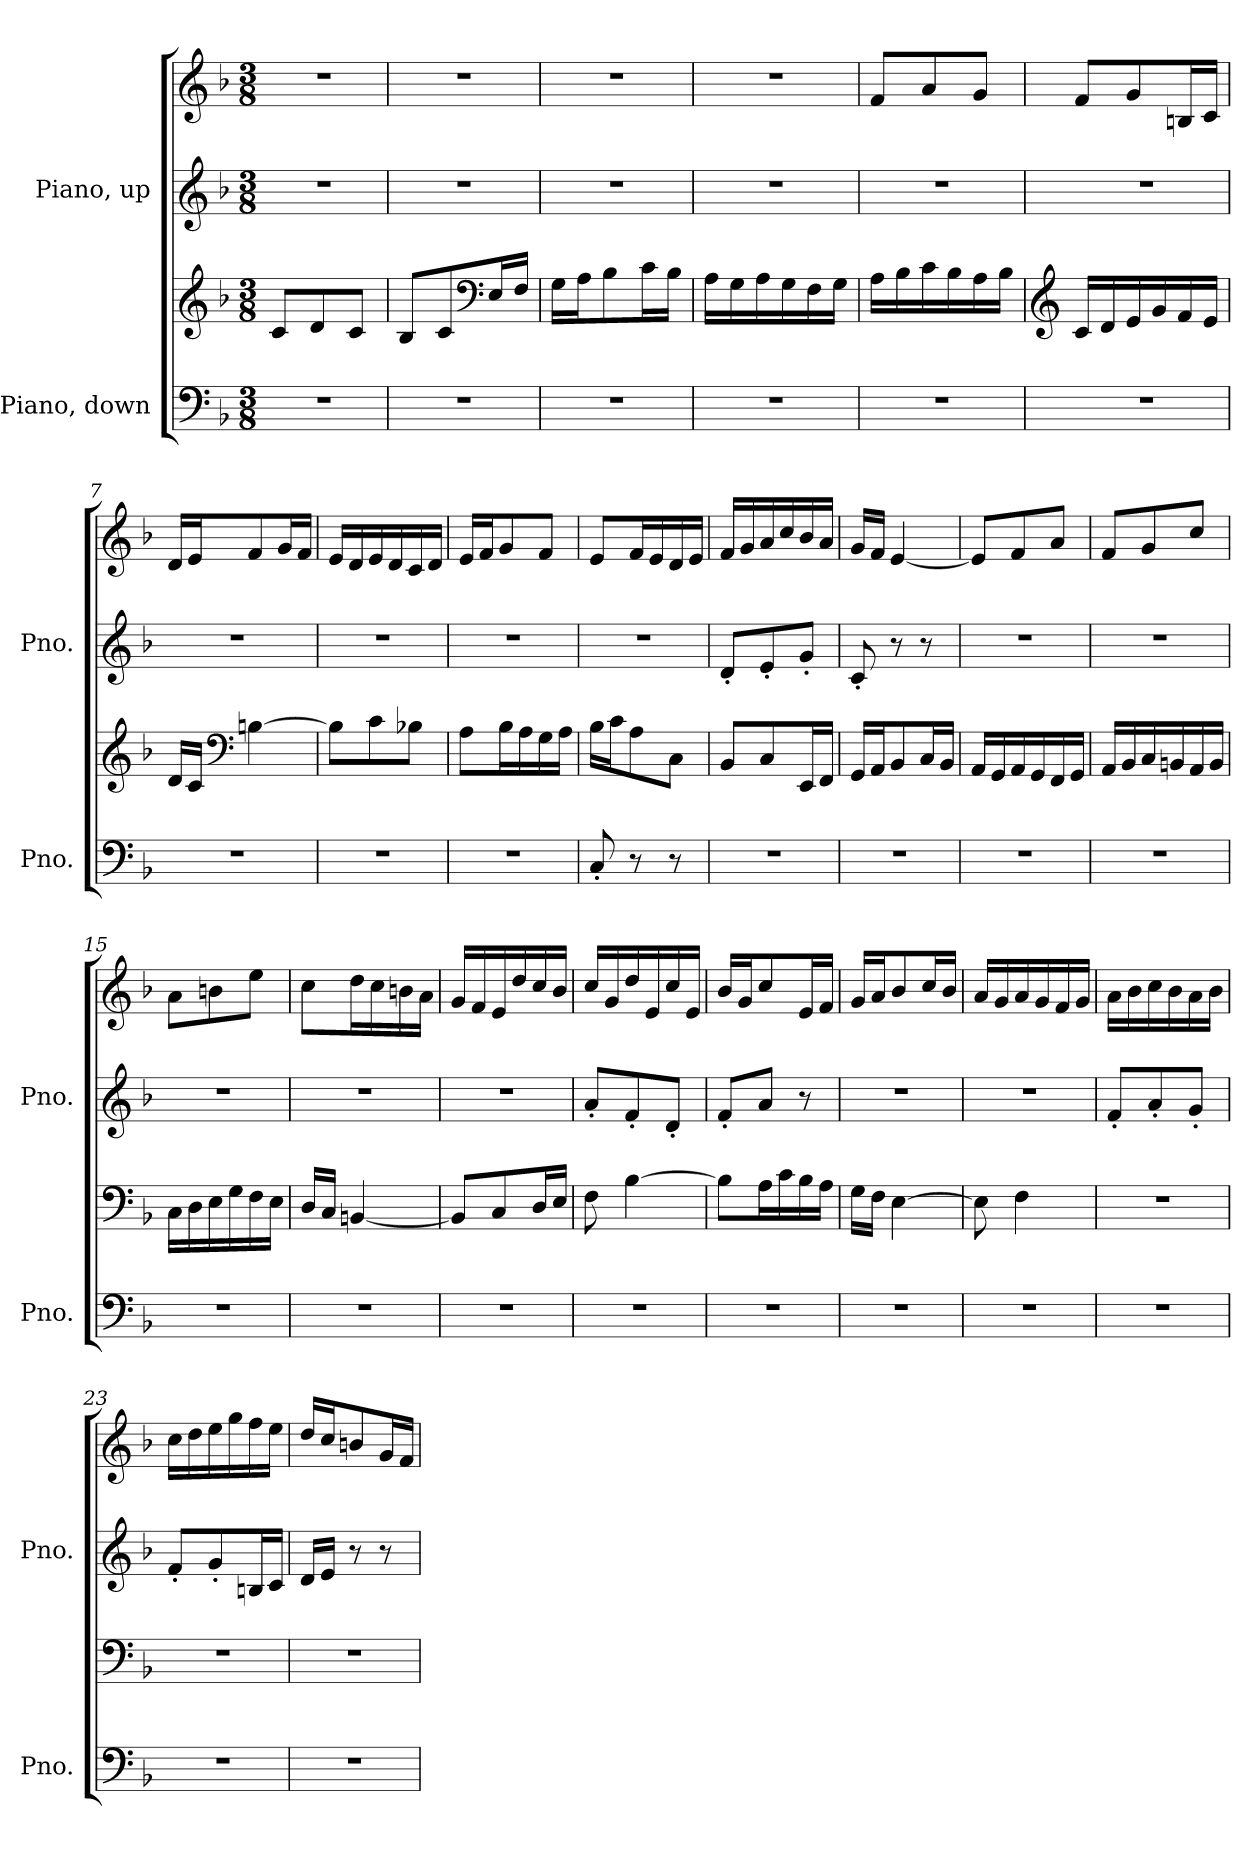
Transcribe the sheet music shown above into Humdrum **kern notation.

**kern	**kern	**kern	**kern
*part2	*part2	*part1	*part1
*staff4	*staff3	*staff2	*staff1
*I"Piano, down	*	*I"Piano, up	*
*I'Pno.	*	*I'Pno.	*
*clefF4	*clefG2	*clefG2	*clefG2
*k[b-]	*k[b-]	*k[b-]	*k[b-]
*M3/8	*M3/8	*M3/8	*M3/8
*MM92	*MM92	*MM92	*MM92
=1	=1	=1	=1
4.r	8c/L	4.r	4.r
.	8d/	.	.
.	8c/J	.	.
=2	=2	=2	=2
4.r	8B-/L	4.r	4.r
.	8c/	.	.
*	*clefF4	*	*
.	16E/L	.	.
.	16F/JJ	.	.
=3	=3	=3	=3
4.r	16G\LL	4.r	4.r
.	16A\J	.	.
.	8B-\	.	.
.	16c\L	.	.
.	16B-\JJ	.	.
=4	=4	=4	=4
4.r	16A\LL	4.r	4.r
.	16G\	.	.
.	16A\	.	.
.	16G\	.	.
.	16F\	.	.
.	16G\JJ	.	.
!!LO:LB:g=z
=5	=5	=5	=5
4.r	16A\LL	4.r	8f/L
.	16B-\	.	.
.	16c\	.	8a/
.	16B-\	.	.
.	16A\	.	8g/J
.	16B-\JJ	.	.
=6	=6	=6	=6
*	*clefG2	*	*
4.r	16c/LL	4.r	8f/L
.	16d/	.	.
.	16e/	.	8g/
.	16g/	.	.
.	16f/	.	16Bn/L
.	16e/JJ	.	16c/JJ
=7	=7	=7	=7
4.r	16d/LL	4.r	16d/LL
.	16c/JJ	.	16e/J
*	*clefF4	*	*
.	[4Bn\	.	8f/
.	.	.	16g/L
.	.	.	16f/JJ
=8	=8	=8	=8
4.r	8B\L]	4.r	16e/LL
.	.	.	16d/
.	8c\	.	16e/
.	.	.	16d/
.	8B-X\J	.	16c/
.	.	.	16d/JJ
=9	=9	=9	=9
4.r	8A\L	4.r	16e/LL
.	.	.	16f/J
.	16B-\L	.	8g/
.	16A\	.	.
.	16G\	.	8f/J
.	16A\JJ	.	.
!!LO:LB:g=z
=10	=10	=10	=10
8C'/	16B-\LL	4.r	8e/L
.	16c\J	.	.
8r	8A\	.	16f/L
.	.	.	16e/
8r	8C\J	.	16d/
.	.	.	16e/JJ
=11	=11	=11	=11
4.r	8BB-/L	8d'/L	16f/LL
.	.	.	16g/
.	8C/	8e'/	16a/
.	.	.	16cc/
.	16EE/L	8g'/J	16b-/
.	16FF/JJ	.	16a/JJ
=12	=12	=12	=12
4.r	16GG/LL	8c'/	16g/LL
.	16AA/J	.	16f/JJ
.	8BB-/	8r	[4e/
.	16C/L	8r	.
.	16BB-/JJ	.	.
=13	=13	=13	=13
4.r	16AA/LL	4.r	8e/L]
.	16GG/	.	.
.	16AA/	.	8f/
.	16GG/	.	.
.	16FF/	.	8a/J
.	16GG/JJ	.	.
=14	=14	=14	=14
4.r	16AA/LL	4.r	8f/L
.	16BB-/	.	.
.	16C/	.	8g/
.	16BBn/	.	.
.	16AA/	.	8cc/J
.	16BB/JJ	.	.
=15	=15	=15	=15
4.r	16C\LL	4.r	8a\L
.	16D\	.	.
.	16E\	.	8bn\
.	16G\	.	.
.	16F\	.	8ee\J
.	16E\JJ	.	.
!!LO:PB:g=z
=16	=16	=16	=16
4.r	16D/LL	4.r	8cc\L
.	16C/JJ	.	.
.	[4BBn/	.	16dd\L
.	.	.	16cc\
.	.	.	16bn\
.	.	.	16a\JJ
=17	=17	=17	=17
4.r	8BB/L]	4.r	16g/LL
.	.	.	16f/
.	8C/	.	16e/
.	.	.	16dd/
.	16D/L	.	16cc/
.	16E/JJ	.	16b-/JJ
=18	=18	=18	=18
4.r	8F\	8a'/L	16cc/LL
.	.	.	16g/
.	[4B-\	8f'/	16dd/
.	.	.	16e/
.	.	8d'/J	16cc/
.	.	.	16e/JJ
=19	=19	=19	=19
4.r	8B-\L]	8f'/L	16b-/LL
.	.	.	16g/J
.	16A\L	8a/J	8cc/
.	16c\	.	.
.	16B-\	8r	16e/L
.	16A\JJ	.	16f/JJ
=20	=20	=20	=20
4.r	16G\LL	4.r	16g/LL
.	16F\JJ	.	16a/J
.	[4E\	.	8b-/
.	.	.	16cc/L
.	.	.	16b-/JJ
=21	=21	=21	=21
4.r	8E\]	4.r	16a/LL
.	.	.	16g/
.	4F\	.	16a/
.	.	.	16g/
.	.	.	16f/
.	.	.	16g/JJ
!!LO:LB:g=z
=22	=22	=22	=22
4.r	4.r	8f'/L	16a\LL
.	.	.	16b-\
.	.	8a'/	16cc\
.	.	.	16b-\
.	.	8g'/J	16a\
.	.	.	16b-\JJ
=23	=23	=23	=23
4.r	4.r	8f'/L	16cc\LL
.	.	.	16dd\
.	.	8g'/	16ee\
.	.	.	16gg\
.	.	16Bn/L	16ff\
.	.	16c/JJ	16ee\JJ
=24	=24	=24	=24
4.r	4.r	16d/LL	16dd/LL
.	.	16e/JJ	16cc/J
.	.	8r	8bn/
.	.	8r	16g/L
.	.	.	16f/JJ
=	=	=	=
*-	*-	*-	*-
